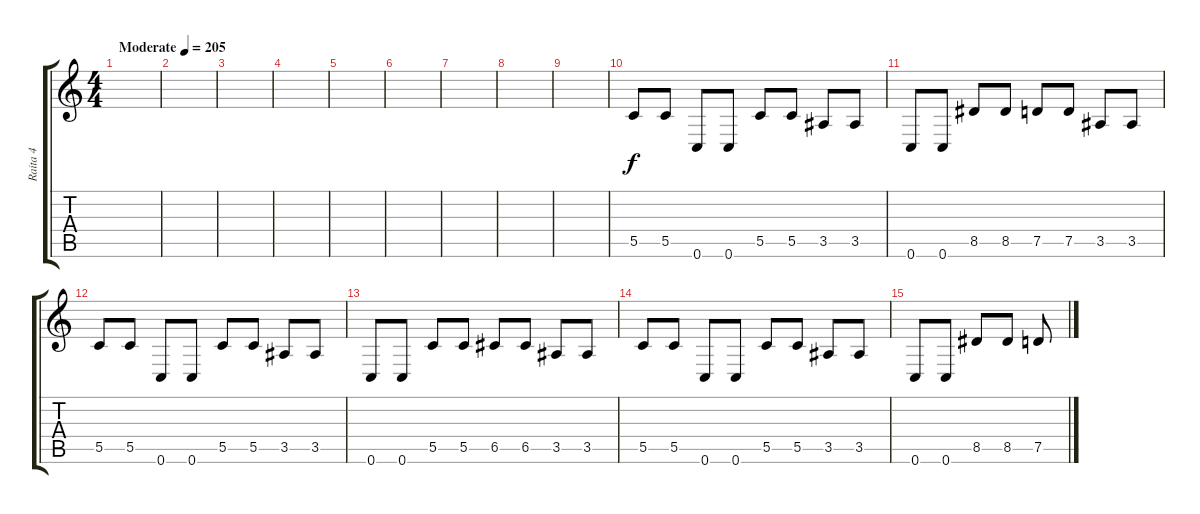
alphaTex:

\track ("Raita 4" "Raita 4") {instrument distortionguitar}
\staff {score tabs}
\tuning (D4 A3 F3 C3 G2 C2) {hide}
\ts (4 4)
\tempo (205 "Moderate")
\clef g2
\ks c
|
|
|
|
|
|
|
|
|
5.5.8 5.5.8 0.6.8 0.6.8 5.5.8 5.5.8 3.5.8 3.5.8 |
0.6.8 0.6.8 8.5.8 8.5.8 7.5.8 7.5.8 3.5.8 3.5.8 |
5.5.8 5.5.8 0.6.8 0.6.8 5.5.8 5.5.8 3.5.8 3.5.8 |
0.6.8 0.6.8 5.5.8 5.5.8 6.5.8 6.5.8 3.5.8 3.5.8 |
5.5.8 5.5.8 0.6.8 0.6.8 5.5.8 5.5.8 3.5.8 3.5.8 |
0.6.8 0.6.8 8.5.8 8.5.8 7.5.8
